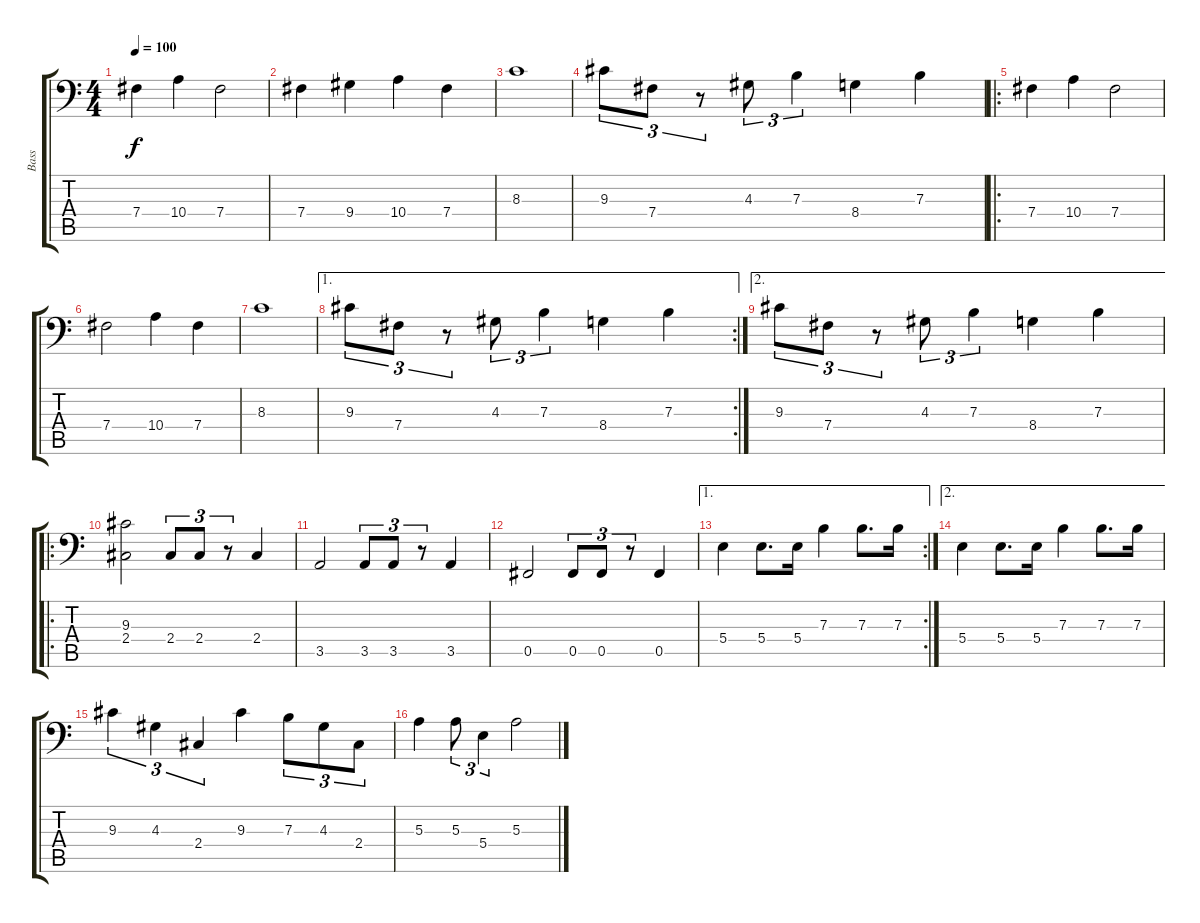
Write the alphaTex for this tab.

\track ("Bass" "Bass") {instrument electricbasspick}
\staff {score tabs}
\tuning (Db3 Ab2 E2 B1 Gb1 Db1) {hide}
\ts (4 4)
\tempo 100
\clef f4
\ks c
7.4.4{dy f} 10.4.4 7.4.2 |
7.4.4 9.4.4 10.4.4 7.4.4 |
8.3.1 |
9.3.8{tu (3 2)} 7.4.8{tu (3 2)} r.8{tu (3 2)} 4.3.8{tu (3 2)} 7.3.4{tu (3 2)} 8.4.4 7.3.4 |
\ro
7.4.4 10.4.4 7.4.2 |
7.4.2 10.4.4 7.4.4 |
8.3.1 |
\ae 1
\rc 2
9.3.8{tu (3 2)} 7.4.8{tu (3 2)} r.8{tu (3 2)} 4.3.8{tu (3 2)} 7.3.4{tu (3 2)} 8.4.4 7.3.4 |
\ae 2
9.3.8{tu (3 2)} 7.4.8{tu (3 2)} r.8{tu (3 2)} 4.3.8{tu (3 2)} 7.3.4{tu (3 2)} 8.4.4 7.3.4 |
\ro
(9.3 2.4).2 2.4.8{tu (3 2)} 2.4.8{tu (3 2)} r.8{tu (3 2)} 2.4.4 |
3.5.2 3.5.8{tu (3 2)} 3.5.8{tu (3 2)} r.8{tu (3 2)} 3.5.4 |
0.5.2 0.5.8{tu (3 2)} 0.5.8{tu (3 2)} r.8{tu (3 2)} 0.5.4 |
\ae 1
\rc 2
5.4.4 5.4.8{d} 5.4.16 7.3.4 7.3.8{d} 7.3.16 |
\ae 2
5.4.4 5.4.8{d} 5.4.16 7.3.4 7.3.8{d} 7.3.16 |
9.3.4{tu (3 2) volume 7} 4.3.4{tu (3 2)} 2.4.4{tu (3 2)} 9.3.4 7.3.8{tu (3 2)} 4.3.8{tu (3 2)} 2.4.8{tu (3 2)} |
5.3.4 5.3.8{tu (3 2)} 5.4.4{tu (3 2)} 5.3.2
